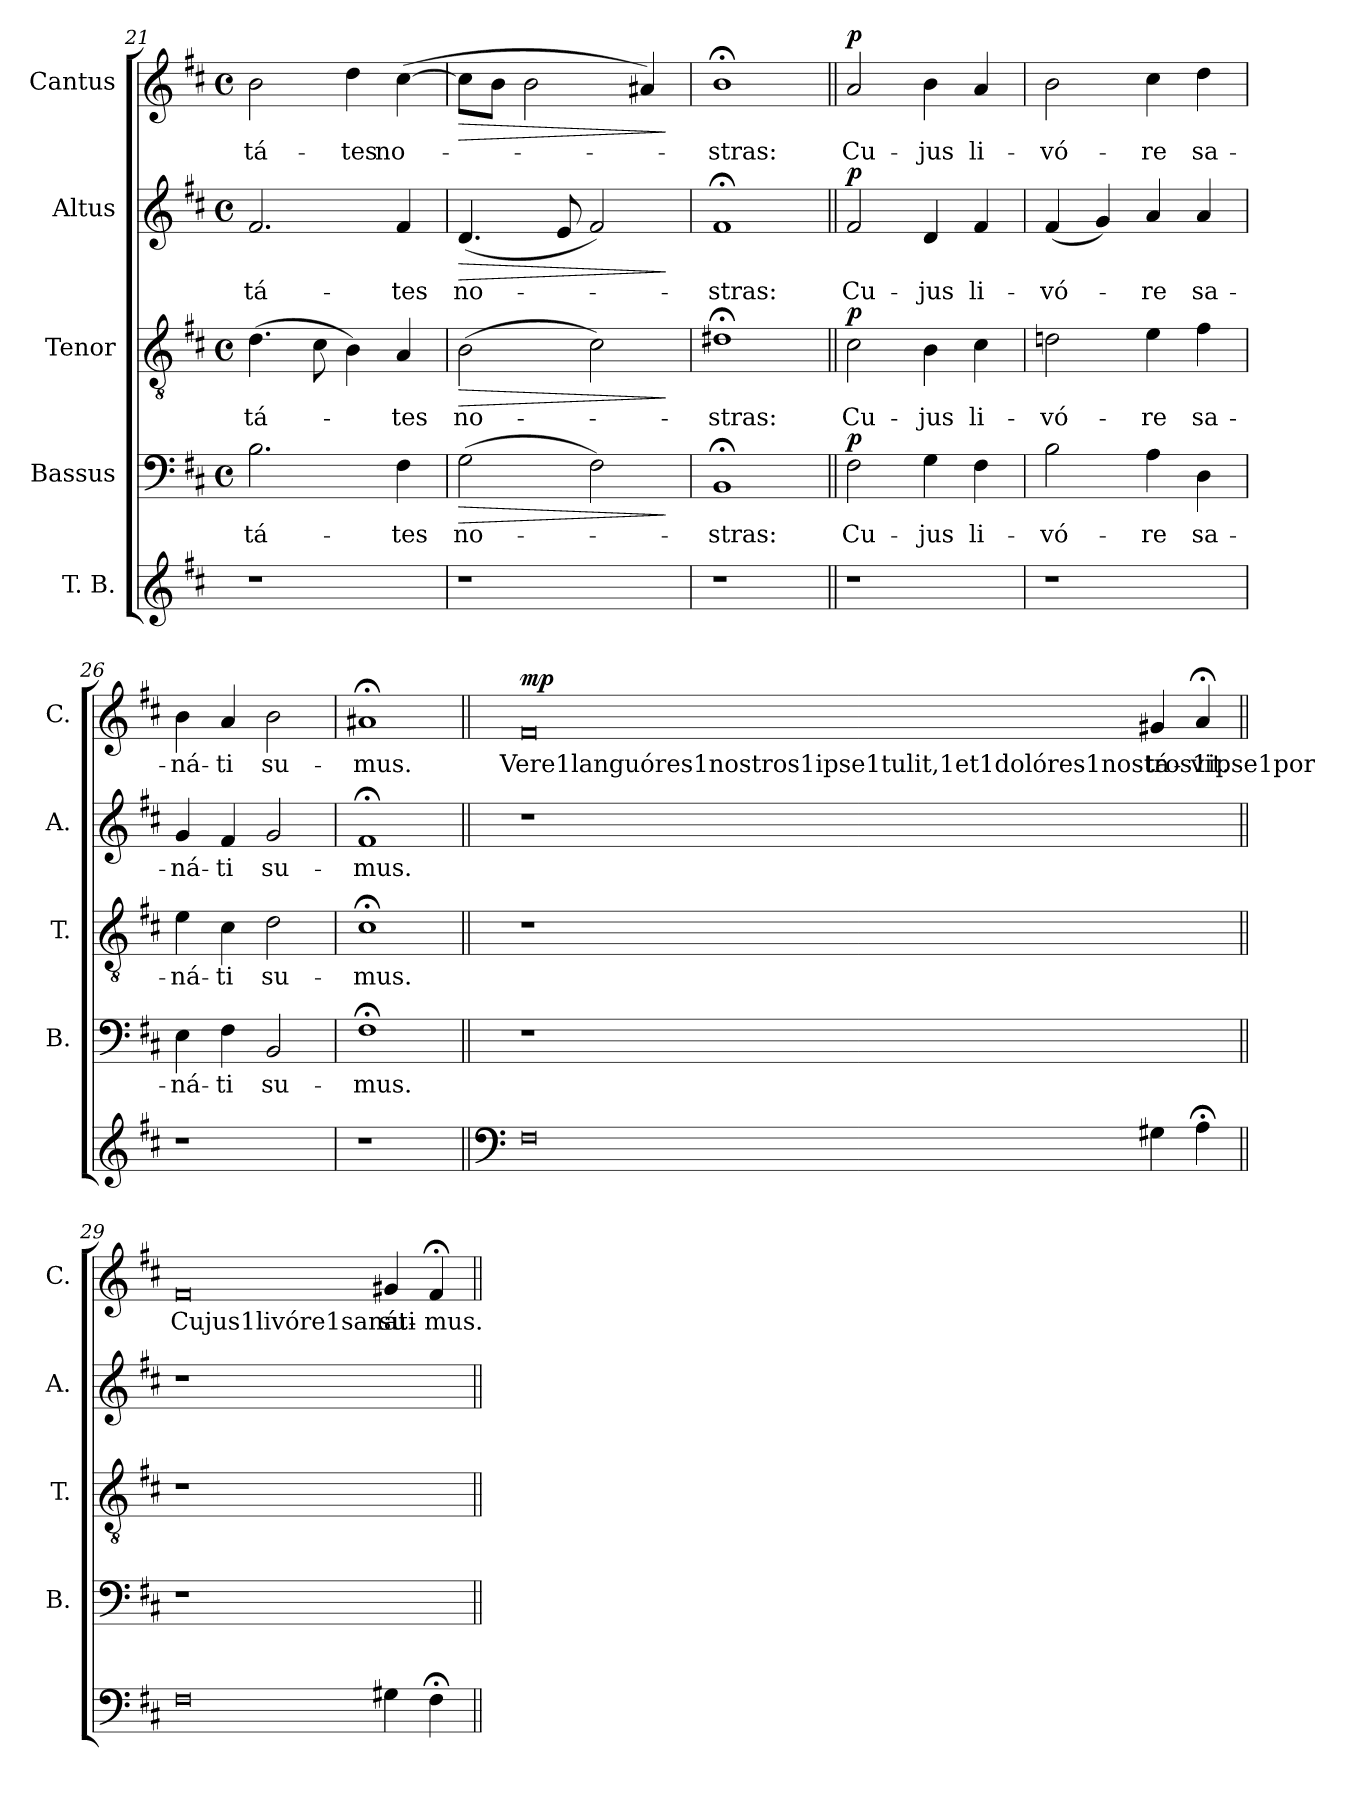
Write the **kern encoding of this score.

**kern	**kern	**text	**dynam	**kern	**text	**dynam	**kern	**text	**dynam	**kern	**text	**dynam
*part5	*part4	*part4	*part4	*part3	*part3	*part3	*part2	*part2	*part2	*part1	*part1	*part1
*staff5	*staff4	*staff4	*staff4	*staff3	*staff3	*staff3	*staff2	*staff2	*staff2	*staff1	*staff1	*staff1
*I"T. B.	*I"Bassus	*	*	*I"Tenor	*	*	*I"Altus	*	*	*I"Cantus	*	*
*	*I'B.	*	*	*I'T.	*	*	*I'A.	*	*	*I'C.	*	*
*clefG2	*clefF4	*	*	*clefGv2	*	*	*clefG2	*	*	*clefG2	*	*
*k[f#c#]	*k[f#c#]	*	*	*k[f#c#]	*	*	*k[f#c#]	*	*	*k[f#c#]	*	*
*D:	*D:	*	*	*D:	*	*	*D:	*	*	*D:	*	*
*	*M4/4	*	*	*M4/4	*	*	*M4/4	*	*	*M4/4	*	*
*	*met(c)	*	*	*met(c)	*	*	*met(c)	*	*	*met(c)	*	*
=21	=21	=21	=21	=21	=21	=21	=21	=21	=21	=21	=21	=21
!	!	!LO:LY:b	!	!	!LO:LY:b	!	!	!LO:LY:b	!	!	!LO:LY:b	!
1r	2.B\	-tá-	.	(>4.d\	-tá-	.	2.f#/	-tá-	.	2b\	-tá-	.
.	.	.	.	8c#\	.	.	.	.	.	.	.	.
!	!	!	!	!	!	!	!	!	!	!	!LO:LY:b	!
.	.	.	.	4B\)	.	.	.	.	.	4dd\	-tes	.
!	!	!LO:LY:b	!	!	!LO:LY:b	!	!	!LO:LY:b	!	!	!LO:LY:b	!
.	4F#\	-tes	.	4A/	-tes	.	4f#/	-tes	.	(>[>4cc#\	no-	.
=22	=22	=22	=22	=22	=22	=22	=22	=22	=22	=22	=22	=22
!	!	!LO:LY:b	!LO:HP:b	!	!LO:LY:b	!LO:HP:b	!	!LO:LY:b	!LO:HP:b	!	!	!LO:HP:b
1r	(>2G\	no-	>	(>2B\	no-	>	(<4.d/	no-	>	8cc#\L]	.	>
.	.	.	.	.	.	.	.	.	.	8b\J	.	.
.	.	.	.	.	.	.	.	.	.	2b\	.	.
.	.	.	.	.	.	.	8e/	.	.	.	.	.
.	2F#\)	.	.	2c#\)	.	.	2f#/)	.	.	.	.	.
.	.	.	.	.	.	.	.	.	.	4a#X/)	.	.
.	.	.	]	.	.	]	.	.	]	.	.	]
=23	=23	=23	=23	=23	=23	=23	=23	=23	=23	=23	=23	=23
!	!	!LO:LY:b	!	!	!LO:LY:b	!	!	!LO:LY:b	!	!	!LO:LY:b	!
1r	1BB;	-stras:	.	1d#X;<	-stras:	.	1f#;<	-stras:	.	1b;<	-stras:	.
=24||	=24||	=24||	=24||	=24||	=24||	=24||	=24||	=24||	=24||	=24||	=24||	=24||
!	!	!LO:LY:b	!LO:DY:a	!	!LO:LY:b	!LO:DY:a	!	!LO:LY:b	!LO:DY:a	!	!LO:LY:b	!LO:DY:a
1r	2F#\	Cu-	p	2c#\	Cu-	p	2f#/	Cu-	p	2a/	Cu-	p
!	!	!LO:LY:b	!	!	!LO:LY:b	!	!	!LO:LY:b	!	!	!LO:LY:b	!
.	4G\	-jus	.	4B\	-jus	.	4d/	-jus	.	4b\	-jus	.
!	!	!LO:LY:b	!	!	!LO:LY:b	!	!	!LO:LY:b	!	!	!LO:LY:b	!
.	4F#\	li-	.	4c#\	li-	.	4f#/	li-	.	4a/	li-	.
=25	=25	=25	=25	=25	=25	=25	=25	=25	=25	=25	=25	=25
!	!	!LO:LY:b	!	!	!LO:LY:b	!	!	!LO:LY:b	!	!	!LO:LY:b	!
1r	2B\	-vó-	.	2dn\	-vó-	.	(<4f#/	-vó-	.	2b\	-vó-	.
.	.	.	.	.	.	.	4g/)	.	.	.	.	.
!	!	!LO:LY:b	!	!	!LO:LY:b	!	!	!LO:LY:b	!	!	!LO:LY:b	!
.	4A\	-re	.	4e\	-re	.	4a/	-re	.	4cc#\	-re	.
!	!	!LO:LY:b	!	!	!LO:LY:b	!	!	!LO:LY:b	!	!	!LO:LY:b	!
.	4D\	sa-	.	4f#\	sa-	.	4a/	sa-	.	4dd\	sa-	.
=26	=26	=26	=26	=26	=26	=26	=26	=26	=26	=26	=26	=26
!	!	!LO:LY:b	!	!	!LO:LY:b	!	!	!LO:LY:b	!	!	!LO:LY:b	!
1r	4E\	-ná-	.	4e\	-ná-	.	4g/	-ná-	.	4b\	-ná-	.
!	!	!LO:LY:b	!	!	!LO:LY:b	!	!	!LO:LY:b	!	!	!LO:LY:b	!
.	4F#\	-ti	.	4c#\	-ti	.	4f#/	-ti	.	4a/	-ti	.
!	!	!LO:LY:b	!	!	!LO:LY:b	!	!	!LO:LY:b	!	!	!LO:LY:b	!
.	2BB/	su-	.	2d\	su-	.	2g/	su-	.	2b\	su-	.
=27	=27	=27	=27	=27	=27	=27	=27	=27	=27	=27	=27	=27
!	!	!LO:LY:b	!	!	!LO:LY:b	!	!	!LO:LY:b	!	!	!LO:LY:b	!
1r	1F#;<	-mus.	.	1c#;<	-mus.	.	1f#;<	-mus.	.	1a#X;<	-mus.	.
!!LO:PB:g=z
=28||	=28||	=28||	=28||	=28||	=28||	=28||	=28||	=28||	=28||	=28||	=28||	=28||
*clefF4	*	*	*	*	*	*	*	*	*	*	*	*
!	!	!	!	!	!	!	!	!	!	!	!LO:LY:b	!LO:DY:a
0F#	1r	.	.	1r	.	.	1r	.	.	0f#	Vere1languóres1nostros1ipse1tulit,1et1dolóres1nostros1ipse1por	mp
.	1.ryy	.	.	1.ryy	.	.	1.ryy	.	.	.	.	.
!	!	!	!	!	!	!	!	!	!	!	!LO:LY:b	!
4G#X\	.	.	.	.	.	.	.	.	.	4g#X/	tá-	.
!	!	!	!	!	!	!	!	!	!	!	!LO:LY:b	!
4A;<\	.	.	.	.	.	.	.	.	.	4a;</	-vit.	.
=29||	=29||	=29||	=29||	=29||	=29||	=29||	=29||	=29||	=29||	=29||	=29||	=29||
!	!	!	!	!	!	!	!	!	!	!	!LO:LY:b	!
0F#	1r	.	.	1r	.	.	1r	.	.	0f#	Cujus1livóre1sanáti	.
.	1.ryy	.	.	1.ryy	.	.	1.ryy	.	.	.	.	.
!	!	!	!	!	!	!	!	!	!	!	!LO:LY:b	!
4G#X\	.	.	.	.	.	.	.	.	.	4g#X/	su-	.
!	!	!	!	!	!	!	!	!	!	!	!LO:LY:b	!
4F#;<\	.	.	.	.	.	.	.	.	.	4f#;</	-mus.	.
=||	=||	=||	=||	=||	=||	=||	=||	=||	=||	=||	=||	=||
*-	*-	*-	*-	*-	*-	*-	*-	*-	*-	*-	*-	*-
